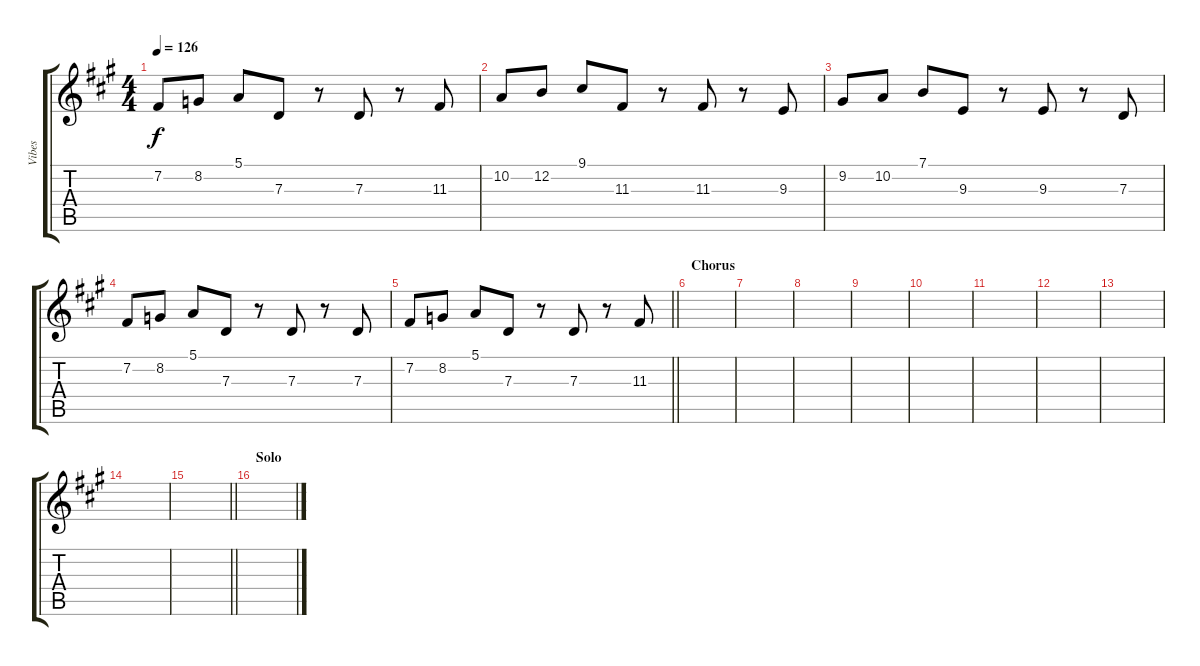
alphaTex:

\track ("Vibes" "Vibes") {instrument vibraphone}
\staff {score tabs}
\tuning (E4 B3 G3 D3 A2 E2) {hide}
\ts (4 4)
\tempo 126
\clef g2
\ks a
7.2.8{dy f} 8.2.8 5.1.8 7.3.8 r.8 7.3.8 r.8 11.3.8 |
10.2.8 12.2.8 9.1.8 11.3.8 r.8 11.3.8 r.8 9.3.8 |
9.2.8 10.2.8 7.1.8 9.3.8 r.8 9.3.8 r.8 7.3.8 |
7.2.8 8.2.8 5.1.8 7.3.8 r.8 7.3.8 r.8 7.3.8 |
\barLineRight lightlight
7.2.8 8.2.8 5.1.8 7.3.8 r.8 7.3.8 r.8 11.3.8 |
\section ("" "Chorus")
|
|
|
|
|
|
|
|
|
\barLineRight lightlight
|
\section ("" "Solo")
